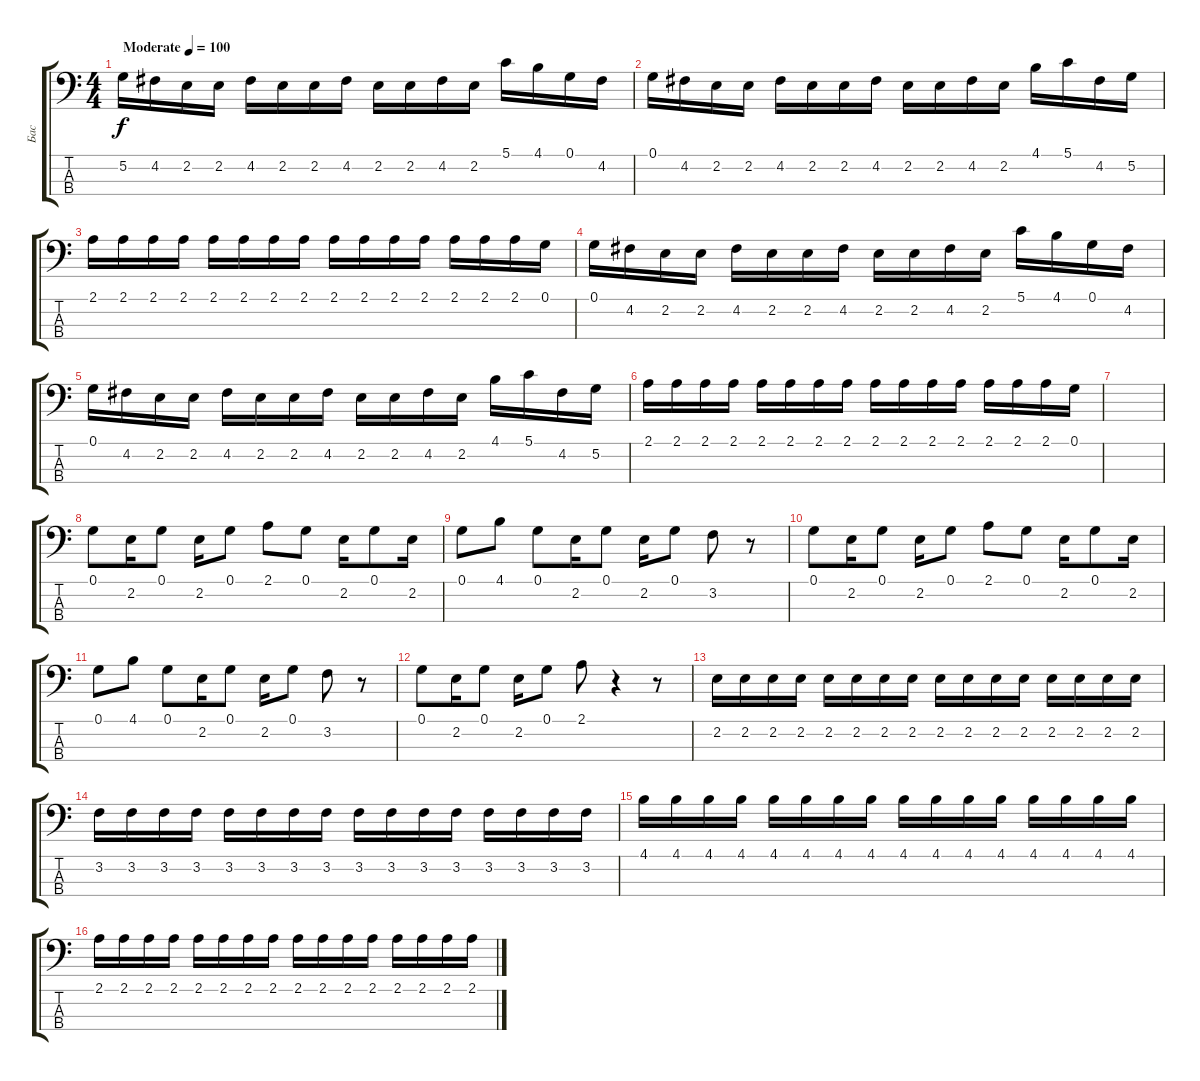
\track ("Бас" "Бас") {instrument electricbassfinger}
\staff {score tabs}
\tuning (G2 D2 A1 E1) {hide}
\ts (4 4)
\tempo (100 "Moderate")
\clef f4
\ks c
5.2.16{dy f instrument electricbassfinger} 4.2.16 2.2.16 2.2.16 4.2.16 2.2.16 2.2.16 4.2.16 2.2.16 2.2.16 4.2.16 2.2.16 5.1.16 4.1.16 0.1.16 4.2.16 |
0.1.16 4.2.16 2.2.16 2.2.16 4.2.16 2.2.16 2.2.16 4.2.16 2.2.16 2.2.16 4.2.16 2.2.16 4.1.16 5.1.16 4.2.16 5.2.16 |
2.1.16 2.1.16 2.1.16 2.1.16 2.1.16 2.1.16 2.1.16 2.1.16 2.1.16 2.1.16 2.1.16 2.1.16 2.1.16 2.1.16 2.1.16 0.1.16 |
0.1.16 4.2.16 2.2.16 2.2.16 4.2.16 2.2.16 2.2.16 4.2.16 2.2.16 2.2.16 4.2.16 2.2.16 5.1.16 4.1.16 0.1.16 4.2.16 |
0.1.16 4.2.16 2.2.16 2.2.16 4.2.16 2.2.16 2.2.16 4.2.16 2.2.16 2.2.16 4.2.16 2.2.16 4.1.16 5.1.16 4.2.16 5.2.16 |
2.1.16 2.1.16 2.1.16 2.1.16 2.1.16 2.1.16 2.1.16 2.1.16 2.1.16 2.1.16 2.1.16 2.1.16 2.1.16 2.1.16 2.1.16 0.1.16 |
|
0.1.8 2.2.16 0.1.8 2.2.16 0.1.8 2.1.8 0.1.8 2.2.16 0.1.8 2.2.16 |
0.1.8 4.1.8 0.1.8 2.2.16 0.1.8 2.2.16 0.1.8 3.2.8 r.8 |
0.1.8 2.2.16 0.1.8 2.2.16 0.1.8 2.1.8 0.1.8 2.2.16 0.1.8 2.2.16 |
0.1.8 4.1.8 0.1.8 2.2.16 0.1.8 2.2.16 0.1.8 3.2.8 r.8 |
0.1.8 2.2.16 0.1.8 2.2.16 0.1.8 2.1.8 r.4 r.8 |
2.2.16 2.2.16 2.2.16 2.2.16 2.2.16 2.2.16 2.2.16 2.2.16 2.2.16 2.2.16 2.2.16 2.2.16 2.2.16 2.2.16 2.2.16 2.2.16 |
3.2.16 3.2.16 3.2.16 3.2.16 3.2.16 3.2.16 3.2.16 3.2.16 3.2.16 3.2.16 3.2.16 3.2.16 3.2.16 3.2.16 3.2.16 3.2.16 |
4.1.16 4.1.16 4.1.16 4.1.16 4.1.16 4.1.16 4.1.16 4.1.16 4.1.16 4.1.16 4.1.16 4.1.16 4.1.16 4.1.16 4.1.16 4.1.16 |
2.1.16 2.1.16 2.1.16 2.1.16 2.1.16 2.1.16 2.1.16 2.1.16 2.1.16 2.1.16 2.1.16 2.1.16 2.1.16 2.1.16 2.1.16 2.1.16
